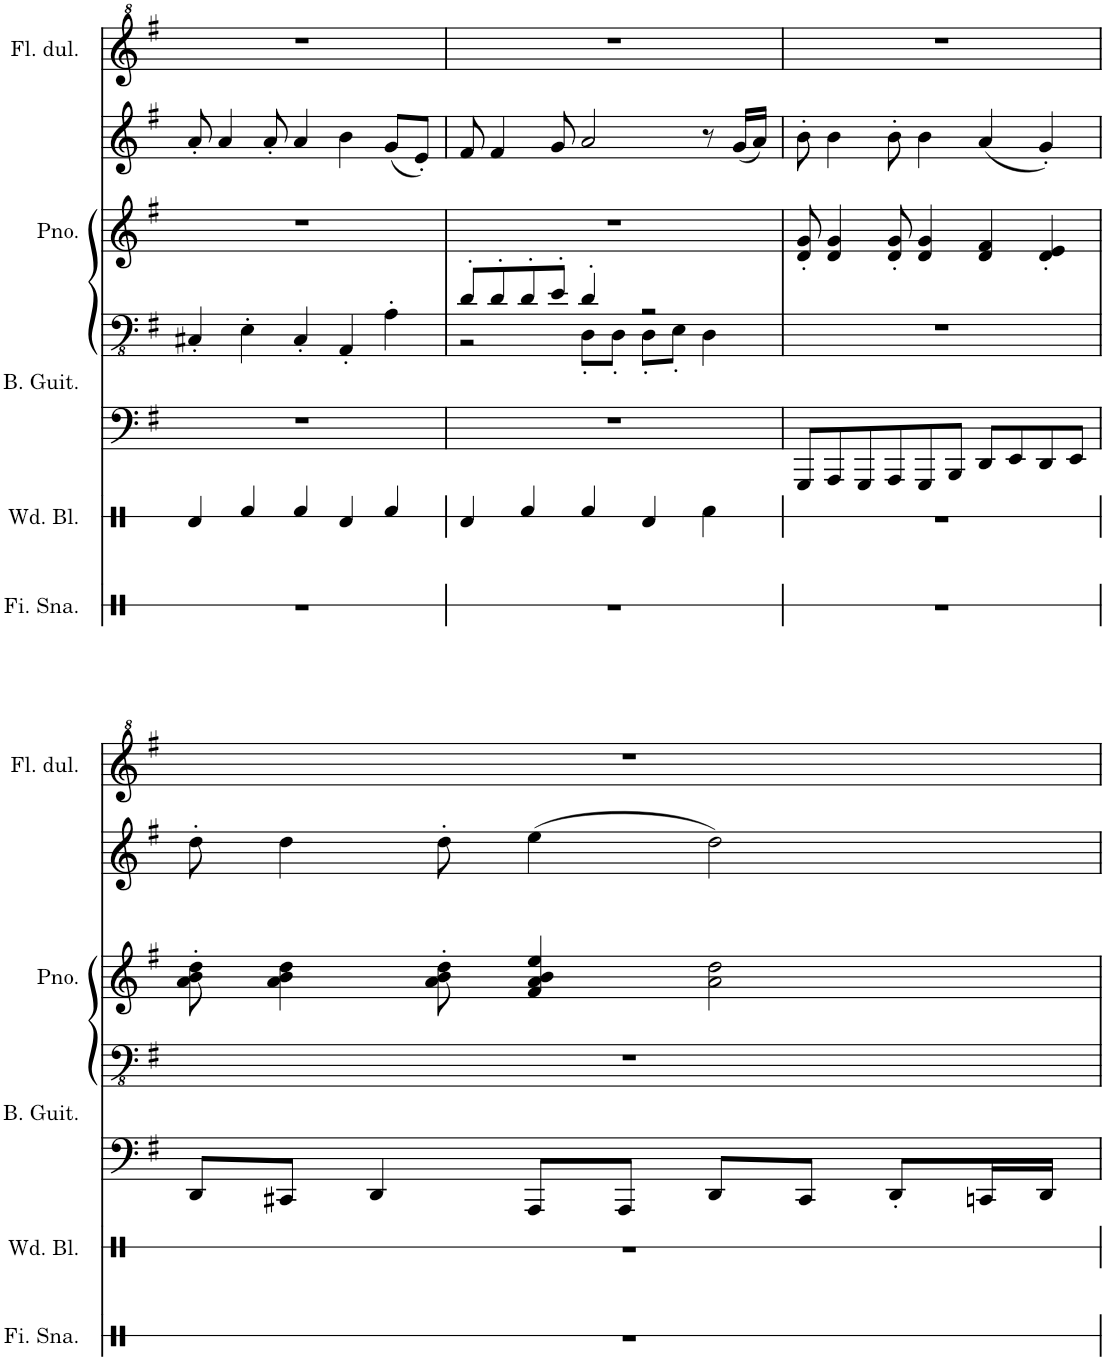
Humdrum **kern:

**kern	**kern	**kern	**kern	**kern	**kern	**kern
*part6	*part5	*part4	*part4	*part3	*part2	*part1
*staff7	*staff6	*staff5	*staff4	*staff3	*staff2	*staff1
*I"Finger Snap	*I"Wood Blocks	*I"Bass Guitar	*	*I"Piano	*I"Trompeta en Sib	*I"Flauta dulce
*I'Fi. Sna.	*I'Wd. Bl.	*I'B. Guit.	*	*I'Pno.	*I'Tpt	*I'Fl. dul.
!!LO:PB:g=z
*clefX	*clefX	*clefF4	*clefFv4	*clefG2	*clefG2	*clefG^2
*	*	*	*	*	*Trd1c2	*
*k[]	*k[]	*k[f#]	*k[f#]	*k[f#]	*k[f#]	*k[f#]
*M5/4	*M5/4	*M5/4	*M5/4	*M5/4	*M5/4	*M5/4
=7	=7	=7	=7	=7	=7	=7
4%5r	4Rd/	4%5r	4CC#X'/	4%5r	8a'/	4%5r
.	.	.	.	.	4a/	.
.	4Rf/	.	4EE'\	.	.	.
.	.	.	.	.	8a'/	.
.	4Rf/	.	4CC#'/	.	4a/	.
.	4Rd/	.	4AAA'/	.	4b\	.
.	4Rf/	.	4AA'\	.	(8g/L	.
.	.	.	.	.	8e'/J)	.
=8	=8	=8	=8	=8	=8	=8
*	*	*	*^	*	*	*
4%5r	4Rd/	4%5r	8D'/L	2r	4%5r	8f#/	4%5r
.	.	.	8D'/	.	.	4f#/	.
.	4Rf/	.	8D'/	.	.	.	.
.	.	.	8E'/J	.	.	8g/	.
.	4Rf/	.	4D'/	8DD'\L	.	2a/	.
.	.	.	.	8DD'\J	.	.	.
.	4Rd/	.	2r	8DD'\L	.	.	.
.	.	.	.	8EE'\J	.	.	.
.	4Rf\	.	.	4DD\	.	8r	.
.	.	.	.	.	.	(16g/LL	.
.	.	.	.	.	.	16a/JJ)	.
*	*	*	*v	*v	*	*	*
=9	=9	=9	=9	=9	=9	=9
4%5r	4%5r	8GGG/L	4%5r	8d/' 8g/'	8b'\	4%5r
.	.	8AAA/	.	4d/ 4g/	4b\	.
.	.	8GGG/	.	.	.	.
.	.	8AAA/	.	8d/' 8g/'	8b'\	.
.	.	8GGG/	.	4d/ 4g/	4b\	.
.	.	8BBB/J	.	.	.	.
.	.	8DD/L	.	4d/ 4f#/	(4a/	.
.	.	8EE/	.	.	.	.
.	.	8DD/	.	4d/' 4e/'	4g'/)	.
.	.	8EE/J	.	.	.	.
!!LO:LB:g=z
=10	=10	=10	=10	=10	=10	=10
4%5r	4%5r	8DD/L	4%5r	8a\' 8b\' 8dd\'	8dd'\	4%5r
.	.	8CC#X/J	.	4a\ 4b\ 4dd\	4dd\	.
.	.	4DD/	.	.	.	.
.	.	.	.	8a\' 8b\' 8dd\'	8dd'\	.
.	.	8AAA/L	.	4f#/ 4a/ 4b/ 4ee/	(4ee\	.
.	.	8AAA/J	.	.	.	.
.	.	8DD/L	.	2a\ 2dd\	2dd\)	.
.	.	8CC#/J	.	.	.	.
.	.	8DD'/L	.	.	.	.
.	.	16CCn/L	.	.	.	.
.	.	16DD/JJ	.	.	.	.
=	=	=	=	=	=	=
*-	*-	*-	*-	*-	*-	*-
